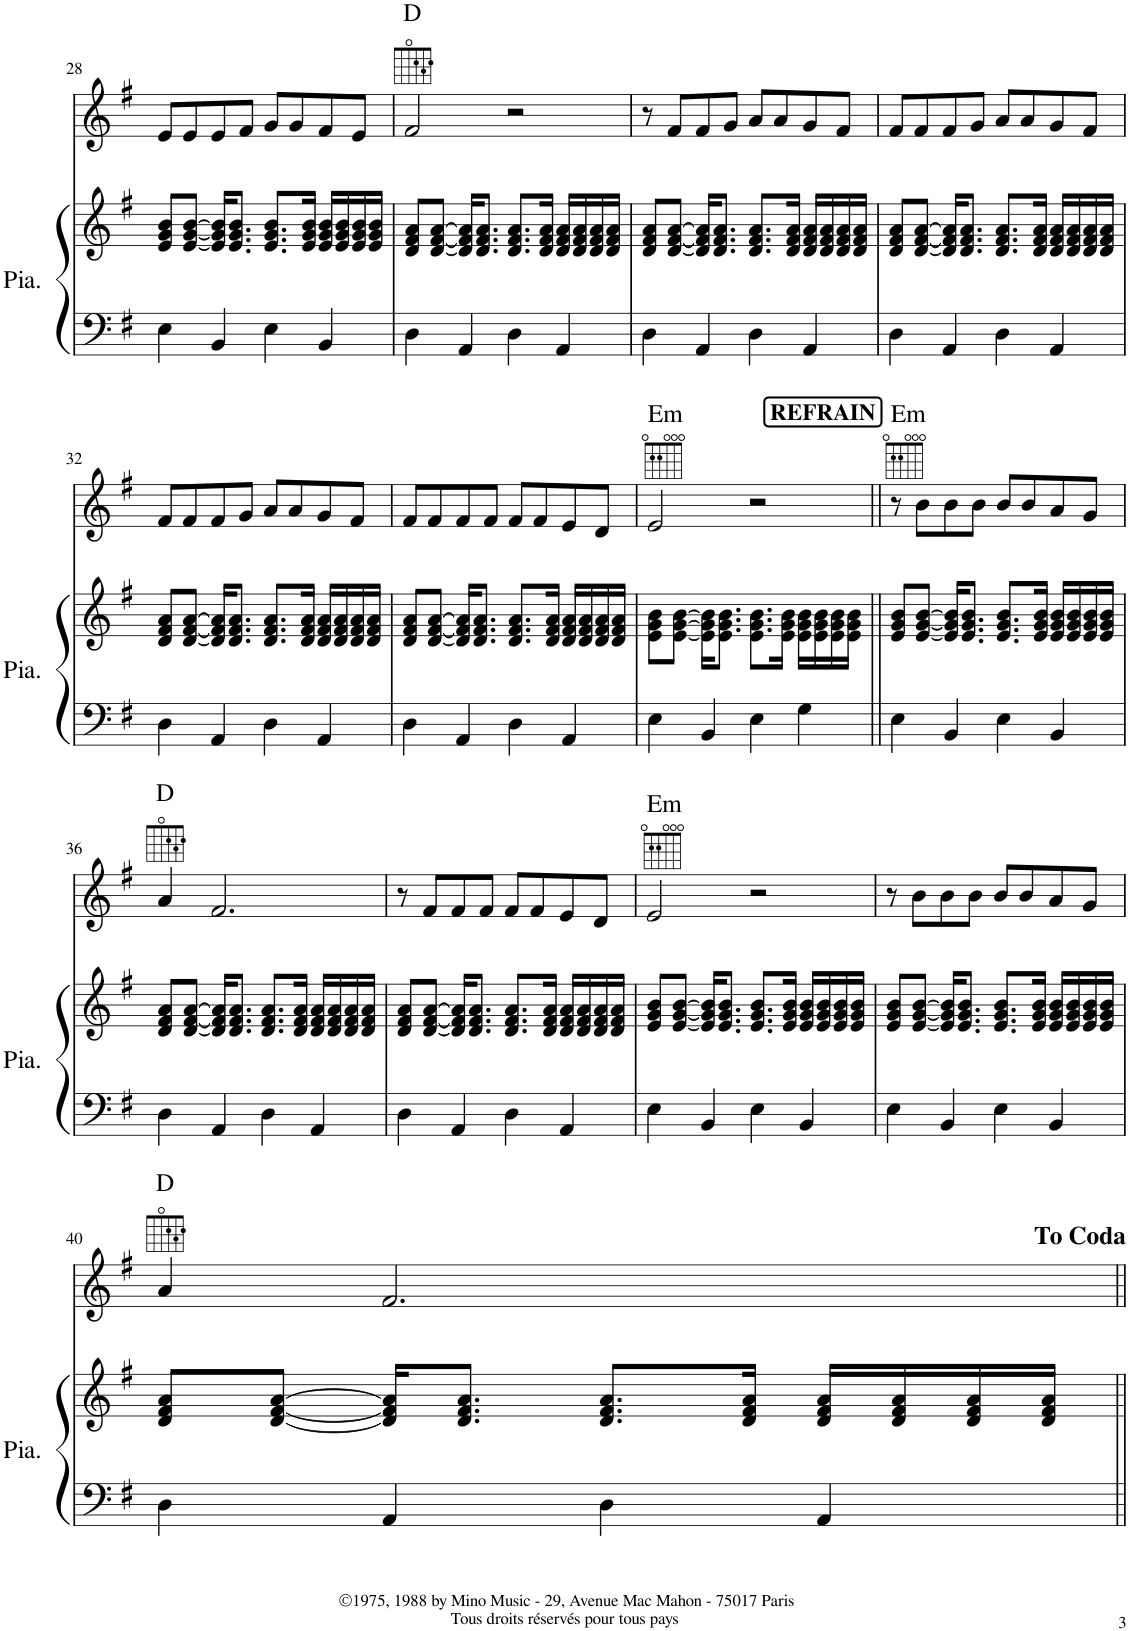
**kern	**kern	**kern
*part2	*part2	*part1
*staff3	*staff2	*staff1
*I"Piano	*	*I"Voix
*I'Pia.	*	*
!!LO:PB:g=z
*clefF4	*clefG2	*clefG2
*k[f#]	*k[f#]	*k[f#]
*M4/4	*M4/4	*M4/4
*met(c)	*met(c)	*met(c)
=28	=28	=28
4E\	8e/ 8g/ 8b/L	8e/L
.	[8e/ [8g/ [8b/J	8e/
4BB/	16e/] 16g/] 16b/]KL	8e/
.	8.e/ 8.g/ 8.b/J	.
.	.	8f#/J
4E\	8.e/ 8.g/ 8.b/L	8g/L
.	.	8g/
.	16e/ 16g/ 16b/Jk	.
4BB/	16e/ 16g/ 16b/LL	8f#/
.	16e/ 16g/ 16b/	.
.	16e/ 16g/ 16b/	8e/J
.	16e/ 16g/ 16b/JJ	.
=29	=29	=29
!	!	!LO:TX:a:t=D
4D\	8d/ 8f#/ 8a/L	2f#/
.	[8d/ [8f#/ [8a/J	.
4AA/	16d/] 16f#/] 16a/]KL	.
.	8.d/ 8.f#/ 8.a/J	.
4D\	8.d/ 8.f#/ 8.a/L	2r
.	16d/ 16f#/ 16a/Jk	.
4AA/	16d/ 16f#/ 16a/LL	.
.	16d/ 16f#/ 16a/	.
.	16d/ 16f#/ 16a/	.
.	16d/ 16f#/ 16a/JJ	.
=30	=30	=30
4D\	8d/ 8f#/ 8a/L	8r
.	[8d/ [8f#/ [8a/J	8f#/L
4AA/	16d/] 16f#/] 16a/]KL	8f#/
.	8.d/ 8.f#/ 8.a/J	.
.	.	8g/J
4D\	8.d/ 8.f#/ 8.a/L	8a/L
.	.	8a/
.	16d/ 16f#/ 16a/Jk	.
4AA/	16d/ 16f#/ 16a/LL	8g/
.	16d/ 16f#/ 16a/	.
.	16d/ 16f#/ 16a/	8f#/J
.	16d/ 16f#/ 16a/JJ	.
=31	=31	=31
4D\	8d/ 8f#/ 8a/L	8f#/L
.	[8d/ [8f#/ [8a/J	8f#/
4AA/	16d/] 16f#/] 16a/]KL	8f#/
.	8.d/ 8.f#/ 8.a/J	.
.	.	8g/J
4D\	8.d/ 8.f#/ 8.a/L	8a/L
.	.	8a/
.	16d/ 16f#/ 16a/Jk	.
4AA/	16d/ 16f#/ 16a/LL	8g/
.	16d/ 16f#/ 16a/	.
.	16d/ 16f#/ 16a/	8f#/J
.	16d/ 16f#/ 16a/JJ	.
!!LO:LB:g=z
=32	=32	=32
4D\	8d/ 8f#/ 8a/L	8f#/L
.	[8d/ [8f#/ [8a/J	8f#/
4AA/	16d/] 16f#/] 16a/]KL	8f#/
.	8.d/ 8.f#/ 8.a/J	.
.	.	8g/J
4D\	8.d/ 8.f#/ 8.a/L	8a/L
.	.	8a/
.	16d/ 16f#/ 16a/Jk	.
4AA/	16d/ 16f#/ 16a/LL	8g/
.	16d/ 16f#/ 16a/	.
.	16d/ 16f#/ 16a/	8f#/J
.	16d/ 16f#/ 16a/JJ	.
=33	=33	=33
4D\	8d/ 8f#/ 8a/L	8f#/L
.	[8d/ [8f#/ [8a/J	8f#/
4AA/	16d/] 16f#/] 16a/]KL	8f#/
.	8.d/ 8.f#/ 8.a/J	.
.	.	8f#/J
4D\	8.d/ 8.f#/ 8.a/L	8f#/L
.	.	8f#/
.	16d/ 16f#/ 16a/Jk	.
4AA/	16d/ 16f#/ 16a/LL	8e/
.	16d/ 16f#/ 16a/	.
.	16d/ 16f#/ 16a/	8d/J
.	16d/ 16f#/ 16a/JJ	.
=34	=34	=34
!	!	!LO:TX:a:t=Em
4E\	8e\ 8g\ 8b\L	2e/
.	[8e\ [8g\ [8b\J	.
4BB/	16e\] 16g\] 16b\]KL	.
.	8.e\ 8.g\ 8.b\J	.
4E\	8.e\ 8.g\ 8.b\L	2r
.	16e\ 16g\ 16b\Jk	.
4G\	16e\ 16g\ 16b\LL	.
.	16e\ 16g\ 16b\	.
.	16e\ 16g\ 16b\	.
.	16e\ 16g\ 16b\JJ	.
!!LO:REH:place=s1:a:B:cj:fs=11:t=REFRAIN
=35||	=35||	=35||
!	!	!LO:TX:a:t=Em
4E\	8e/ 8g/ 8b/L	8r
.	[8e/ [8g/ [8b/J	8b\L
4BB/	16e/] 16g/] 16b/]KL	8b\
.	8.e/ 8.g/ 8.b/J	.
.	.	8b\J
4E\	8.e/ 8.g/ 8.b/L	8b/L
.	.	8b/
.	16e/ 16g/ 16b/Jk	.
4BB/	16e/ 16g/ 16b/LL	8a/
.	16e/ 16g/ 16b/	.
.	16e/ 16g/ 16b/	8g/J
.	16e/ 16g/ 16b/JJ	.
!!LO:LB:g=z
=36	=36	=36
!	!	!LO:TX:a:t=D
4D\	8d/ 8f#/ 8a/L	4a/
.	[8d/ [8f#/ [8a/J	.
4AA/	16d/] 16f#/] 16a/]KL	2.f#/
.	8.d/ 8.f#/ 8.a/J	.
4D\	8.d/ 8.f#/ 8.a/L	.
.	16d/ 16f#/ 16a/Jk	.
4AA/	16d/ 16f#/ 16a/LL	.
.	16d/ 16f#/ 16a/	.
.	16d/ 16f#/ 16a/	.
.	16d/ 16f#/ 16a/JJ	.
=37	=37	=37
4D\	8d/ 8f#/ 8a/L	8r
.	[8d/ [8f#/ [8a/J	8f#/L
4AA/	16d/] 16f#/] 16a/]KL	8f#/
.	8.d/ 8.f#/ 8.a/J	.
.	.	8f#/J
4D\	8.d/ 8.f#/ 8.a/L	8f#/L
.	.	8f#/
.	16d/ 16f#/ 16a/Jk	.
4AA/	16d/ 16f#/ 16a/LL	8e/
.	16d/ 16f#/ 16a/	.
.	16d/ 16f#/ 16a/	8d/J
.	16d/ 16f#/ 16a/JJ	.
=38	=38	=38
!	!	!LO:TX:a:t=Em
4E\	8e/ 8g/ 8b/L	2e/
.	[8e/ [8g/ [8b/J	.
4BB/	16e/] 16g/] 16b/]KL	.
.	8.e/ 8.g/ 8.b/J	.
4E\	8.e/ 8.g/ 8.b/L	2r
.	16e/ 16g/ 16b/Jk	.
4BB/	16e/ 16g/ 16b/LL	.
.	16e/ 16g/ 16b/	.
.	16e/ 16g/ 16b/	.
.	16e/ 16g/ 16b/JJ	.
=39	=39	=39
4E\	8e/ 8g/ 8b/L	8r
.	[8e/ [8g/ [8b/J	8b\L
4BB/	16e/] 16g/] 16b/]KL	8b\
.	8.e/ 8.g/ 8.b/J	.
.	.	8b\J
4E\	8.e/ 8.g/ 8.b/L	8b/L
.	.	8b/
.	16e/ 16g/ 16b/Jk	.
4BB/	16e/ 16g/ 16b/LL	8a/
.	16e/ 16g/ 16b/	.
.	16e/ 16g/ 16b/	8g/J
.	16e/ 16g/ 16b/JJ	.
!!LO:LB:g=z
=40	=40	=40
!	!	!LO:TX:a:t=D
4D\	8d/ 8f#/ 8a/L	4a/
.	[8d/ [8f#/ [8a/J	.
4AA/	16d/] 16f#/] 16a/]KL	2.f#/
.	8.d/ 8.f#/ 8.a/J	.
4D\	8.d/ 8.f#/ 8.a/L	.
.	16d/ 16f#/ 16a/Jk	.
4AA/	16d/ 16f#/ 16a/LL	.
.	16d/ 16f#/ 16a/	.
.	16d/ 16f#/ 16a/	.
.	16d/ 16f#/ 16a/JJ	.
=||	=||	=||
*-	*-	*-
